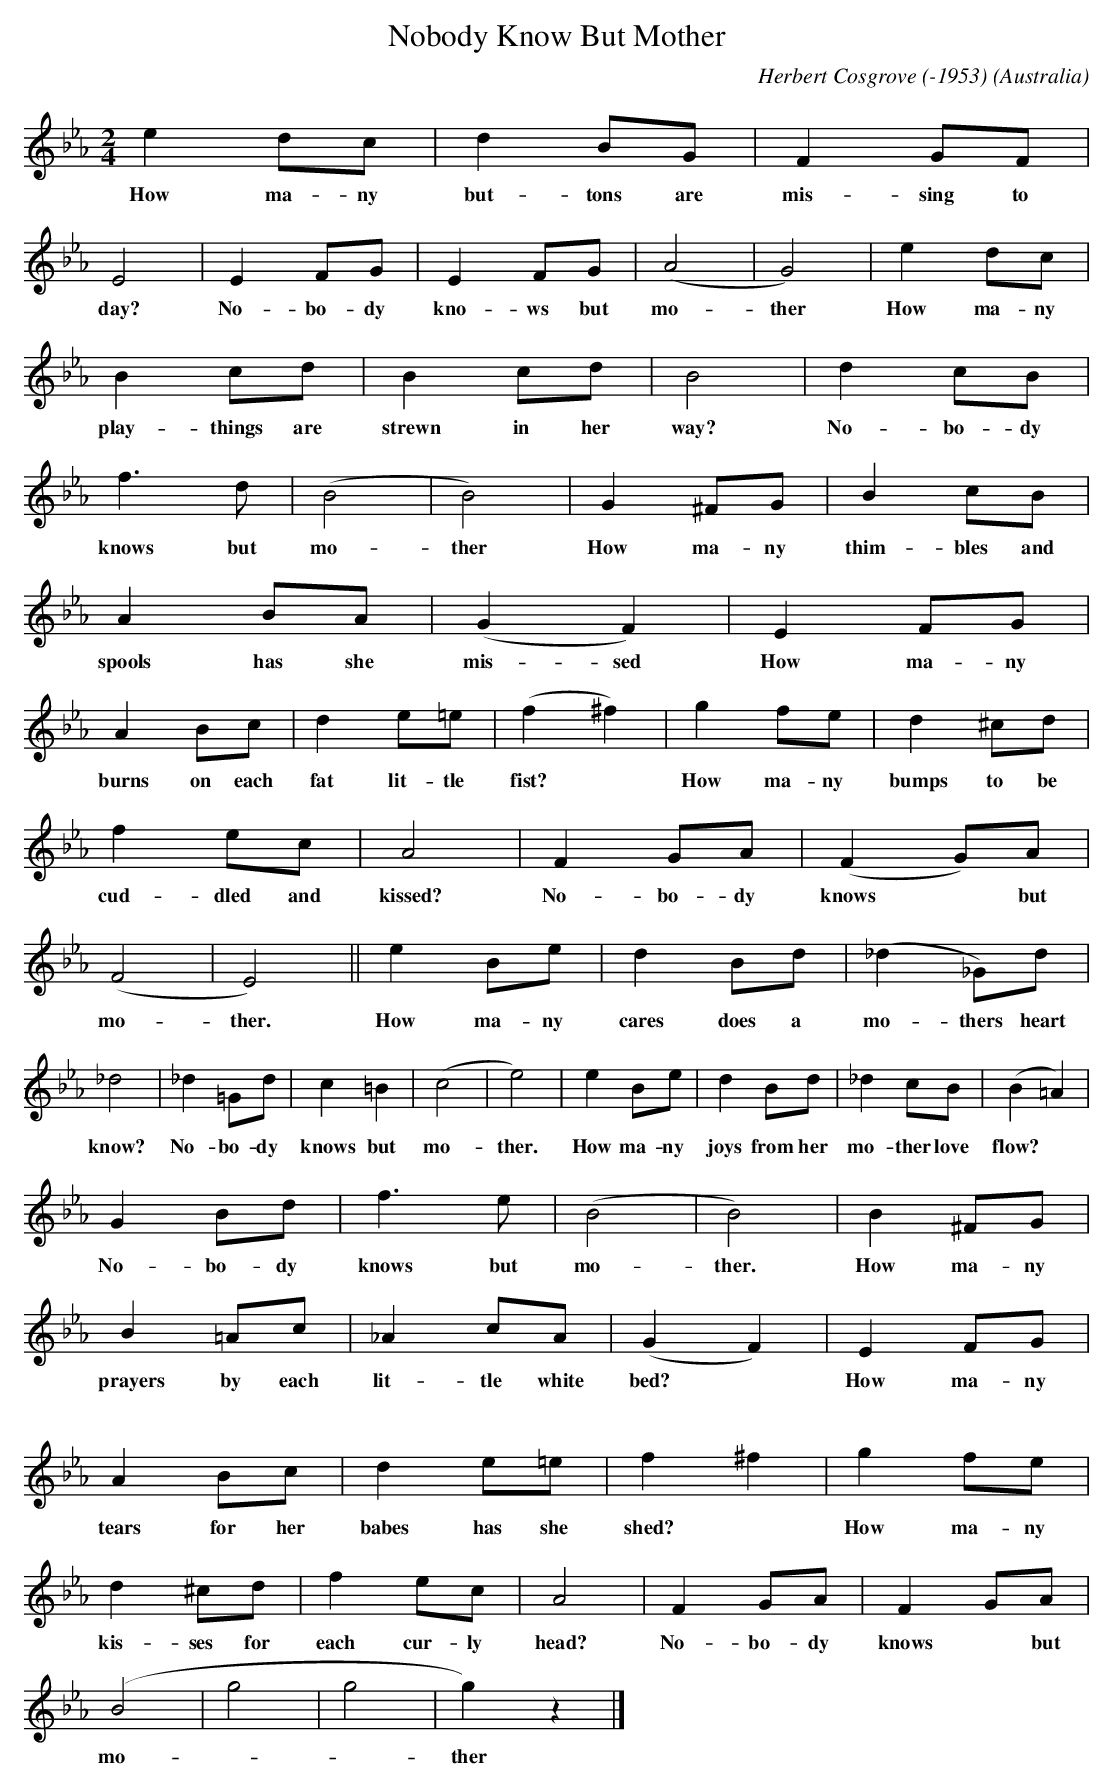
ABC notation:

X:1
T:Nobody Know But Mother
C:Herbert Cosgrove (-1953)
O:Australia
L:1/8
M:2/4
K:Eb
e2 dc | d2 BG | F2 GF | E4 | E2 FG | E2 FG | (A4 | G4) | e2 dc |$ B2 cd | B2 cd | B4 | d2 cB |
w: How ma- ny|but- tons are|mis- sing to|day?|No- bo- dy|kno- ws but|mo-|ther|How ma- ny|play- things are|strewn in her|way?|No- bo- dy|
f3 d | (B4 | B4) | G2 ^FG | B2 cB |$ A2 BA | (G2 F2) | E2 FG | A2 Bc | d2 e=e | (f2 ^f2) | g2 fe |
w: knows but|mo-|ther|How ma- ny|thim- bles and|spools has she|mis- sed|How ma- ny|burns on each|fat lit- tle|fist? *|How ma- ny|
d2 ^cd |$ f2 ec | A4 | F2 GA | (F2 G)A | (F4 | E4) || e2 Be | d2 Bd | (_d2 _G)d |$ _d4 | _d2 =Gd |
w: bumps to be|cud- dled and|kissed?|No- bo- dy|knows * but|mo-|ther.|How ma- ny|cares does a|mo- thers heart|know?|No- bo- dy|
c2 =B2 | (c4 | e4) | e2 Be | d2 Bd | _d2 cB | (B2 =A2) |$ G2 Bd | f3 e | (B4 | B4) | B2 ^FG | B2 =Ac |
w: knows but|mo-|ther.|How ma- ny|joys from her|mo- ther love|flow? *|No- bo- dy|knows but|mo-|ther.|How ma- ny|prayers by each|
_A2 cA | (G2 F2) | E2 FG |$ A2 Bc | d2 e=e | f2 ^f2 | g2 fe | d2 ^cd | f2 ec | A4 | F2 GA | F2 GA |$
w: lit- tle white|bed? *|How ma- ny|tears for her|babes has she|shed? *|How ma- ny|kis- ses for|each cur- ly|head?|No- bo- dy|knows * but|
(B4 | g4 | g4 | g2) z2 |]
w: mo-|||ther|
